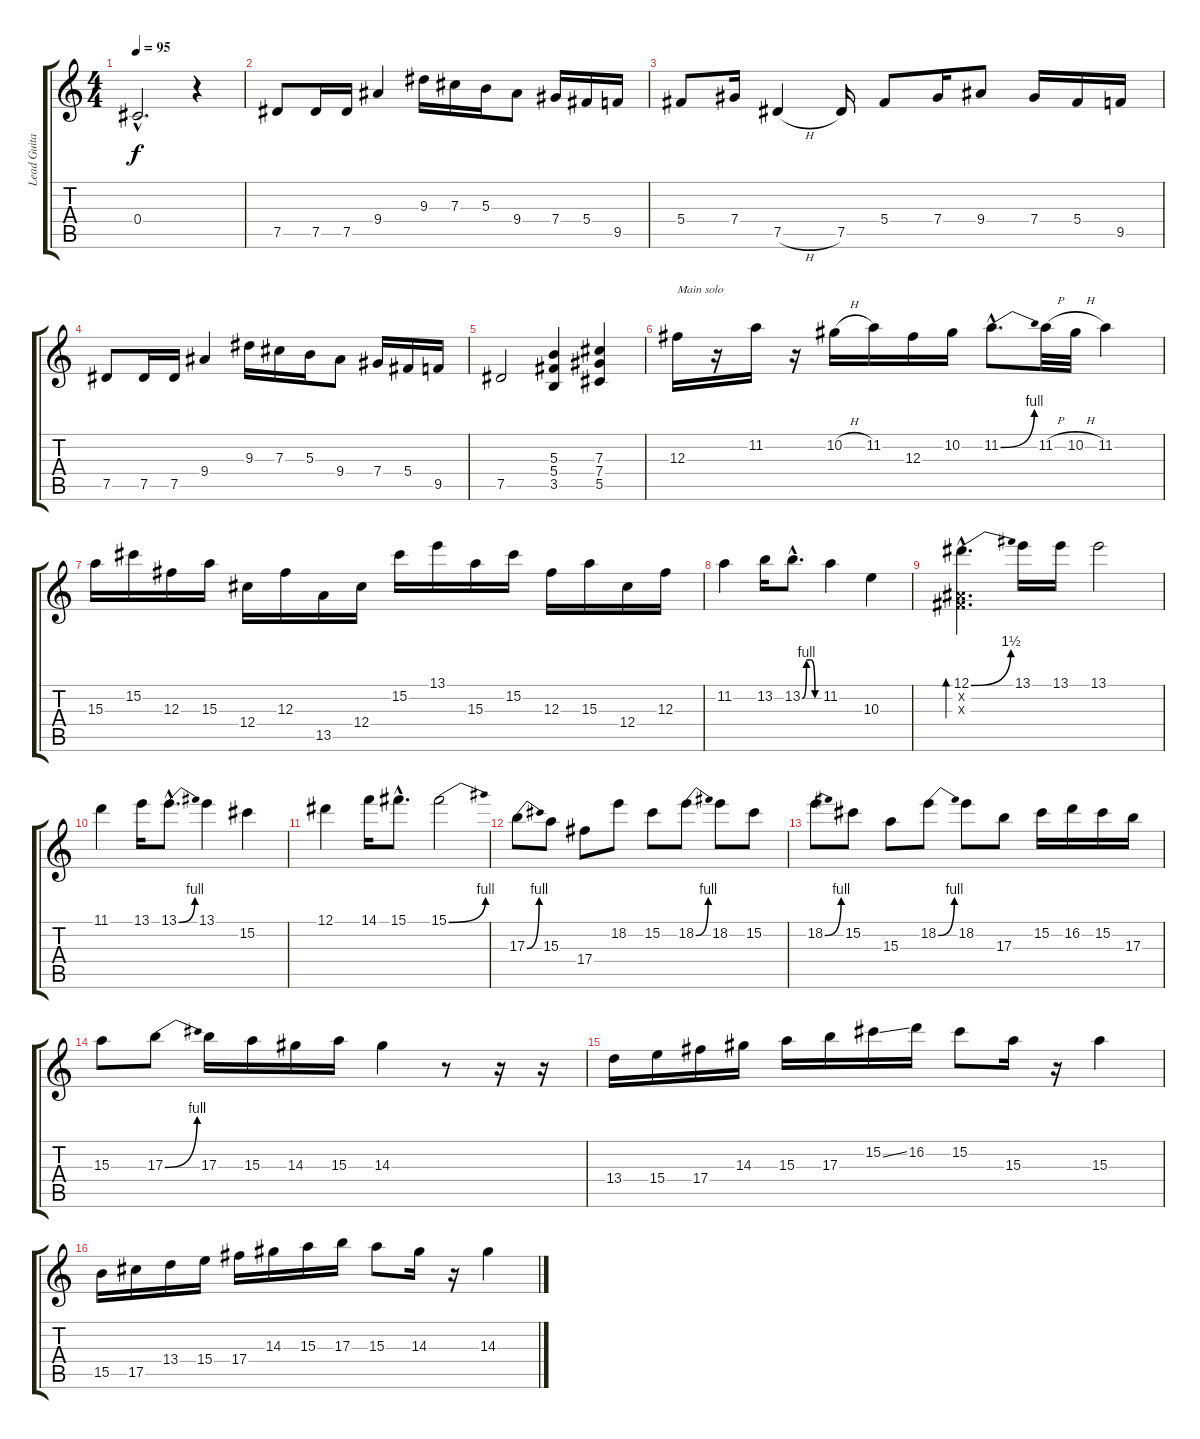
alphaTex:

\track ("Lead Guitar" "Lead Guita") {instrument distortionguitar}
\staff {score tabs}
\tuning (Eb4 Bb3 Gb3 Db3 Ab2 Eb2) {hide}
\ts (4 4)
\tempo 95
\clef g2
\ks c
0.4{hac}.2{d dy f} r.4 |
7.5.8 7.5.16 7.5.16 9.4.4 9.3.16 7.3.16 5.3.16 9.4.8 7.4.16 5.4.16 9.5.16 |
5.4.8 7.4.16 7.5{h}.4 7.5.16 5.4.8 7.4.16 9.4.8 7.4.16 5.4.16 9.5.16 |
7.5.8 7.5.16 7.5.16 9.4.4 9.3.16 7.3.16 5.3.16 9.4.8 7.4.16 5.4.16 9.5.16 |
7.5.2 (5.3 5.4 3.5).4 (7.3 7.4 5.5).4 |
12.3.16{txt "Main solo"} r.16 11.2.16 r.16 10.2{h}.16 11.2.16 12.3.16 10.2.16 11.2{be (bend 0 0 60 4) hac}.8{d} 11.2{h}.32 10.2{h}.32 11.2.4 |
15.3.16 15.2.16 12.3.16 15.3.16 12.4.16 12.3.16 13.5.16 12.4.16 15.2.16 13.1.16 15.3.16 15.2.16 12.3.16 15.3.16 12.4.16 12.3.16 |
11.2.4 13.2.16 13.2{be (custom 0 0 15 4 30 4 45 0 60 0) hac}.8{d} 11.2.4 10.3.4 |
(12.1{be (bend 0 0 60 6) hac} 0.2{hac x} 0.3{hac x}).4{d bd 60} 13.1.16 13.1.16 13.1.2 |
11.1.4 13.1.16 13.1{be (bend 0 0 60 4) hac}.8{d} 13.1.4 15.2.4 |
12.1.4 14.1.16 15.1{hac}.8{d} 15.1{be (bend 0 0 60 4)}.2 |
17.3{be (bend 0 0 60 4)}.8 15.3.8 17.4.8 18.2.8 15.2.8 18.2{be (bend 0 0 60 4)}.8 18.2.8 15.2.8 |
18.2{be (bend 0 0 60 4)}.8 15.2.8 15.3.8 18.2{be (bend 0 0 60 4)}.8 18.2.8 17.3.8 15.2.16 16.2.16 15.2.16 17.3.16 |
15.3.8 17.3{be (bend 0 0 60 4)}.8 17.3.16 15.3.16 14.3.16 15.3.16 14.3.4 r.8 r.16 r.16 |
13.4.16 15.4.16 17.4.16 14.3.16 15.3.16 17.3.16 15.2{ss}.16 16.2.16 15.2.8 15.3.16 r.16 15.3.4 |
15.5.16 17.5.16 13.4.16 15.4.16 17.4.16 14.3.16 15.3.16 17.3.16 15.3.8 14.3.16 r.16 14.3.4
